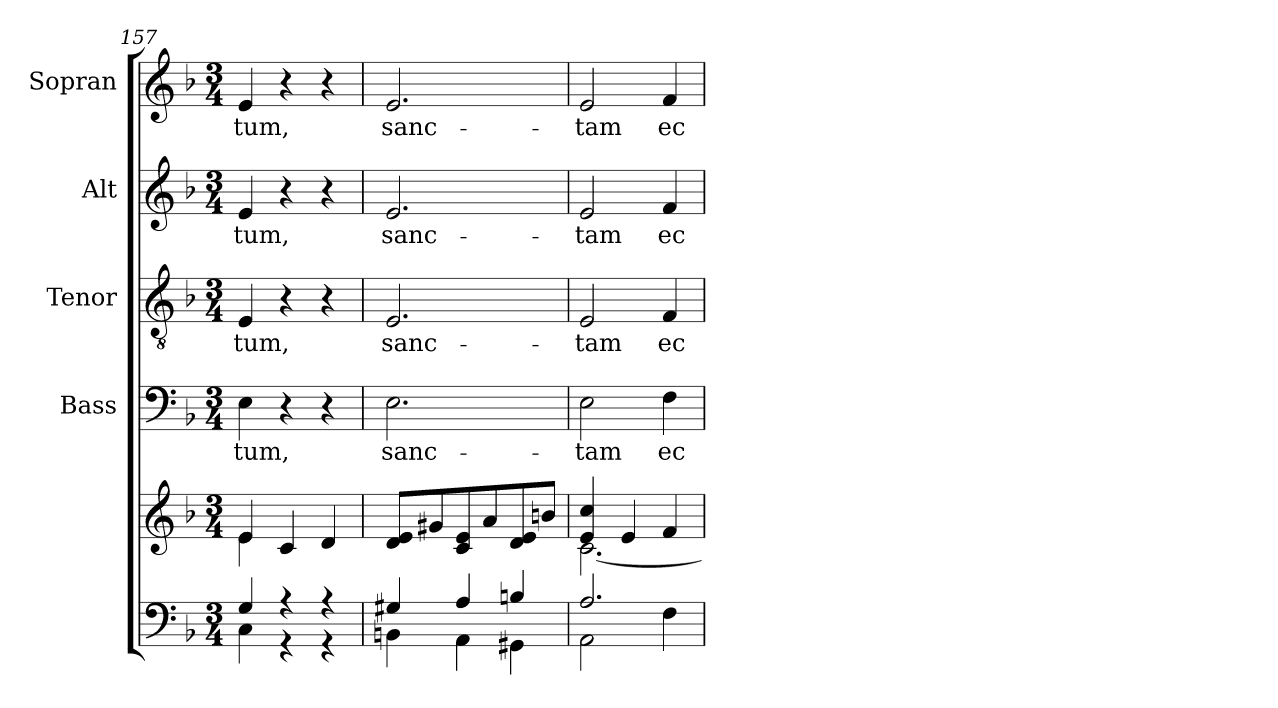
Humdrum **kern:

**kern	**kern	**kern	**text	**kern	**text	**kern	**text	**kern	**text
*part5	*part5	*part4	*part4	*part3	*part3	*part2	*part2	*part1	*part1
*staff6	*staff5	*staff4	*staff4	*staff3	*staff3	*staff2	*staff2	*staff1	*staff1
*	*	*I"Bass	*	*I"Tenor	*	*I"Alt	*	*I"Sopran	*
*	*	*I'B.	*	*I'T.	*	*I'A.	*	*I'S.	*
*clefF4	*clefG2	*clefF4	*	*clefGv2	*	*clefG2	*	*clefG2	*
*k[b-]	*k[b-]	*k[b-]	*	*k[b-]	*	*k[b-]	*	*k[b-]	*
*F:	*F:	*F:	*	*F:	*	*F:	*	*F:	*
*M3/4	*M3/4	*M3/4	*	*M3/4	*	*M3/4	*	*M3/4	*
=157	=157	=157	=157	=157	=157	=157	=157	=157	=157
*^	*^	*	*	*	*	*	*	*	*
!	!	!	!	!	!LO:LY:b	!	!LO:LY:b	!	!LO:LY:b	!	!LO:LY:b
4G/	4C\	4e/	4e\	4E\	-tum,	4E/	-tum,	4e/	-tum,	4e/	-tum,
4r	4r	4c/	2ryy	4r	.	4r	.	4r	.	4r	.
4r	4r	4d/	.	4r	.	4r	.	4r	.	4r	.
*	*	*v	*v	*	*	*	*	*	*	*	*
=158	=158	=158	=158	=158	=158	=158	=158	=158	=158	=158
!	!	!	!	!LO:LY:b	!	!LO:LY:b	!	!LO:LY:b	!	!LO:LY:b
4G#X/	4BBn\	8d/ 8e/L	2.E\	sanc-	2.E/	sanc-	2.e/	sanc-	2.e/	sanc-
.	.	8g#X/	.	.	.	.	.	.	.	.
4A/	4AA\	8c/ 8e/	.	.	.	.	.	.	.	.
.	.	8a/	.	.	.	.	.	.	.	.
4Bn/	4GG#X\	8d/ 8e/	.	.	.	.	.	.	.	.
.	.	8bn/J	.	.	.	.	.	.	.	.
=159	=159	=159	=159	=159	=159	=159	=159	=159	=159	=159
*	*	*^	*	*	*	*	*	*	*	*
!	!	!	!	!	!LO:LY:b	!	!LO:LY:b	!	!LO:LY:b	!	!LO:LY:b
2.A/	2AA\	4e/ 4cc/	[<2.c\	2E\	-tam	2E/	-tam	2e/	-tam	2e/	-tam
.	.	4e/	.	.	.	.	.	.	.	.	.
!	!	!	!	!	!LO:LY:b	!	!LO:LY:b	!	!LO:LY:b	!	!LO:LY:b
.	4F\	4f/	.	4F\	ec-	4F/	ec-	4f/	ec-	4f/	ec-
*v	*v	*	*	*	*	*	*	*	*	*	*
*	*v	*v	*	*	*	*	*	*	*	*
=	=	=	=	=	=	=	=	=	=
*-	*-	*-	*-	*-	*-	*-	*-	*-	*-
